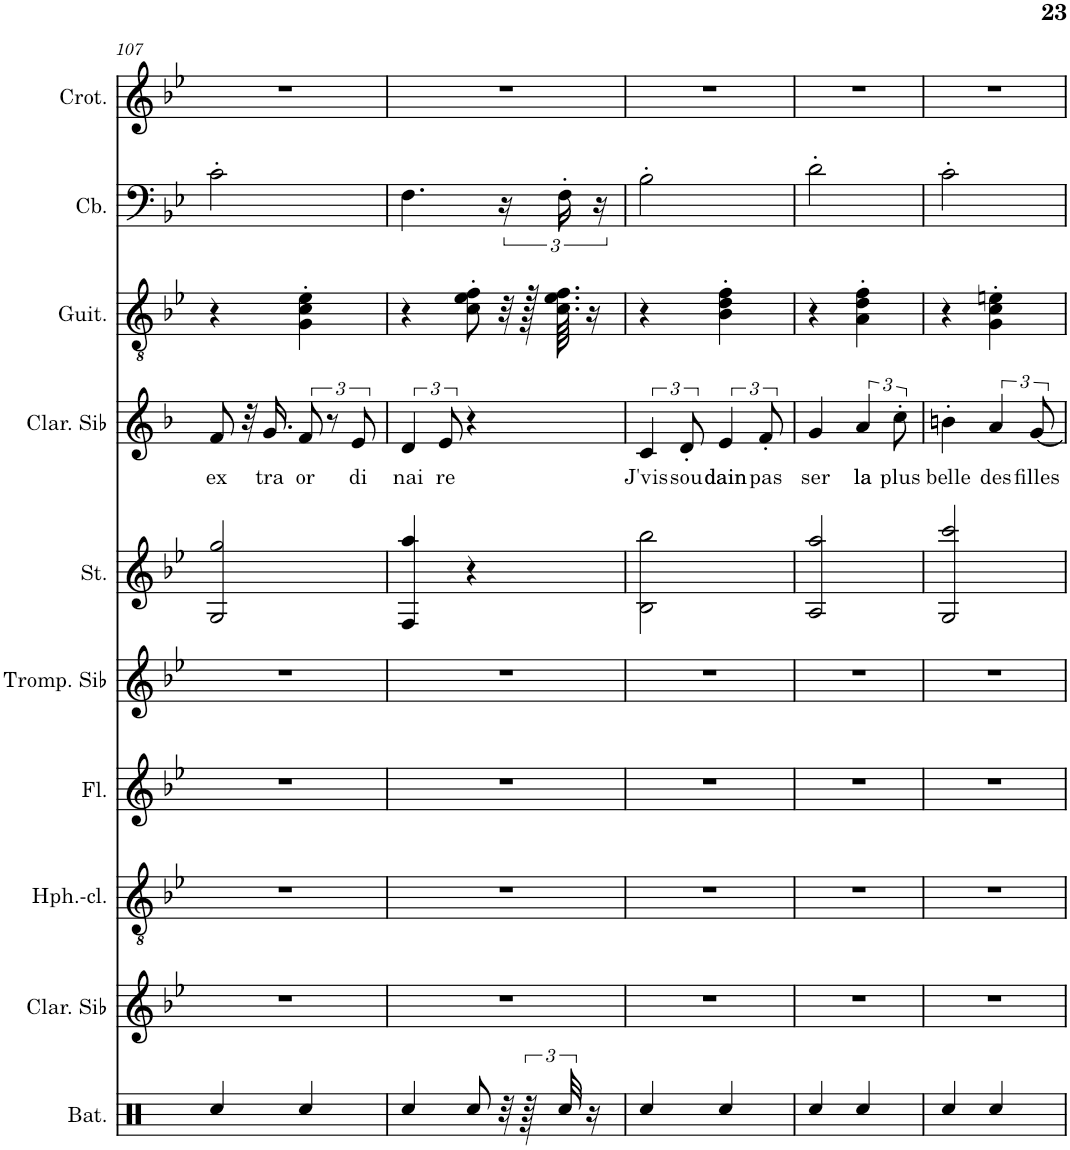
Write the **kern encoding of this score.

**kern	**kern	**kern	**kern	**kern	**kern	**kern	**text	**kern	**kern	**kern
*part10	*part9	*part8	*part7	*part6	*part5	*part4	*part4	*part3	*part2	*part1
*staff10	*staff9	*staff8	*staff7	*staff6	*staff5	*staff4	*staff4	*staff3	*staff2	*staff1
*I"Batterie	*I"Clarinette en Sib	*I"Clarinette-Heckelphone	*I"Flûte	*I"Trompette en Sib	*I"Cordes	*I"Clarinette en Sib	*	*I"Guitare classique	*I"Contrebasse	*I"Crotales
*I'Bat.	*I'Clar. Sib	*	*I'Fl.	*I'Tromp. Sib	*	*I'Clar. Sib	*	*I'Guit.	*I'Cb.	*I'Crot.
!!LO:PB:g=z
*clefX	*clefG2	*clefGv2	*clefG2	*clefG2	*clefF4	*clefG2	*	*clefGv2	*clefF4	*clefG2
*	*Trd1c2	*	*	*Trd1c2	*	*Trd1c2	*	*	*Trd7c12	*Trd-14c-24
*k[]	*k[b-e-]	*k[b-e-]	*k[b-e-]	*k[b-e-]	*k[b-e-]	*k[b-]	*	*k[b-e-]	*k[b-e-]	*k[b-e-]
*M2/4	*M2/4	*M2/4	*M2/4	*M2/4	*M2/4	*M2/4	*	*M2/4	*M2/4	*M2/4
=107	=107	=107	=107	=107	=107	=107	=107	=107	=107	=107
!	!	!	!	!	!	!	!LO:LY:b	!	!	!
4Rcc/	2r	2r	2r	2r	2G/ 2gg/	8f/	ex	4r	2c'\	2r
.	.	.	.	.	.	32r	.	.	.	.
!	!	!	!	!	!	!	!LO:LY:b	!	!	!
.	.	.	.	.	.	16.g/	tra	.	.	.
!	!	!	!	!	!	!	!LO:LY:b	!	!	!
4Rcc/	.	.	.	.	.	12f/	or	4G\' 4c\' 4e-\'	.	.
.	.	.	.	.	.	12r	.	.	.	.
!	!	!	!	!	!	!	!LO:LY:b	!	!	!
.	.	.	.	.	.	12e/	di	.	.	.
=108	=108	=108	=108	=108	=108	=108	=108	=108	=108	=108
!	!	!	!	!	!	!	!LO:LY:b	!	!	!
4Rcc/	2r	2r	2r	2r	4F/ 4aa/	6d/	nai	4r	4.F\	2r
!	!	!	!	!	!	!	!LO:LY:b	!	!	!
.	.	.	.	.	.	12e/	re	.	.	.
8Rcc/	.	.	.	.	4r	4r	.	8c\' 8e-\' 8f\'	.	.
32r	.	.	.	.	.	.	.	32r	24r	.
96r	.	.	.	.	.	.	.	128r	.	.
.	.	.	.	.	.	.	.	64.c\ 64.e-\ 64.f\	.	.
48Rcc/	.	.	.	.	.	.	.	.	24F'\	.
16r	.	.	.	.	.	.	.	16r	.	.
.	.	.	.	.	.	.	.	.	24r	.
=109	=109	=109	=109	=109	=109	=109	=109	=109	=109	=109
!	!	!	!	!	!	!	!LO:LY:b	!	!	!
4Rcc/	2r	2r	2r	2r	2B-\ 2bb-\	6c/	J'vis	4r	2B-'\	2r
!	!	!	!	!	!	!	!LO:LY:b	!	!	!
.	.	.	.	.	.	12d'/	sou	.	.	.
!	!	!	!	!	!	!	!LO:LY:b	!	!	!
4Rcc/	.	.	.	.	.	6e/	dain	4B-\' 4d\' 4f\'	.	.
!	!	!	!	!	!	!	!LO:LY:b	!	!	!
.	.	.	.	.	.	12f'/	pas	.	.	.
=110	=110	=110	=110	=110	=110	=110	=110	=110	=110	=110
!	!	!	!	!	!	!	!LO:LY:b	!	!	!
4Rcc/	2r	2r	2r	2r	2A/ 2aa/	4g/	ser	4r	2d'\	2r
!	!	!	!	!	!	!	!LO:LY:b	!	!	!
4Rcc/	.	.	.	.	.	6a/	la	4A\' 4d\' 4f\'	.	.
!	!	!	!	!	!	!	!LO:LY:b	!	!	!
.	.	.	.	.	.	12cc'\	plus	.	.	.
=111	=111	=111	=111	=111	=111	=111	=111	=111	=111	=111
!	!	!	!	!	!	!	!LO:LY:b	!	!	!
4Rcc/	2r	2r	2r	2r	2G/ 2ccc/	4bn'\	belle	4r	2c'\	2r
!	!	!	!	!	!	!	!LO:LY:b	!	!	!
4Rcc/	.	.	.	.	.	6a/	des	4G\' 4c\' 4en\'	.	.
!	!	!	!	!	!	!	!LO:LY:b	!	!	!
.	.	.	.	.	.	[12g/	filles	.	.	.
=	=	=	=	=	=	=	=	=	=	=
*-	*-	*-	*-	*-	*-	*-	*-	*-	*-	*-
